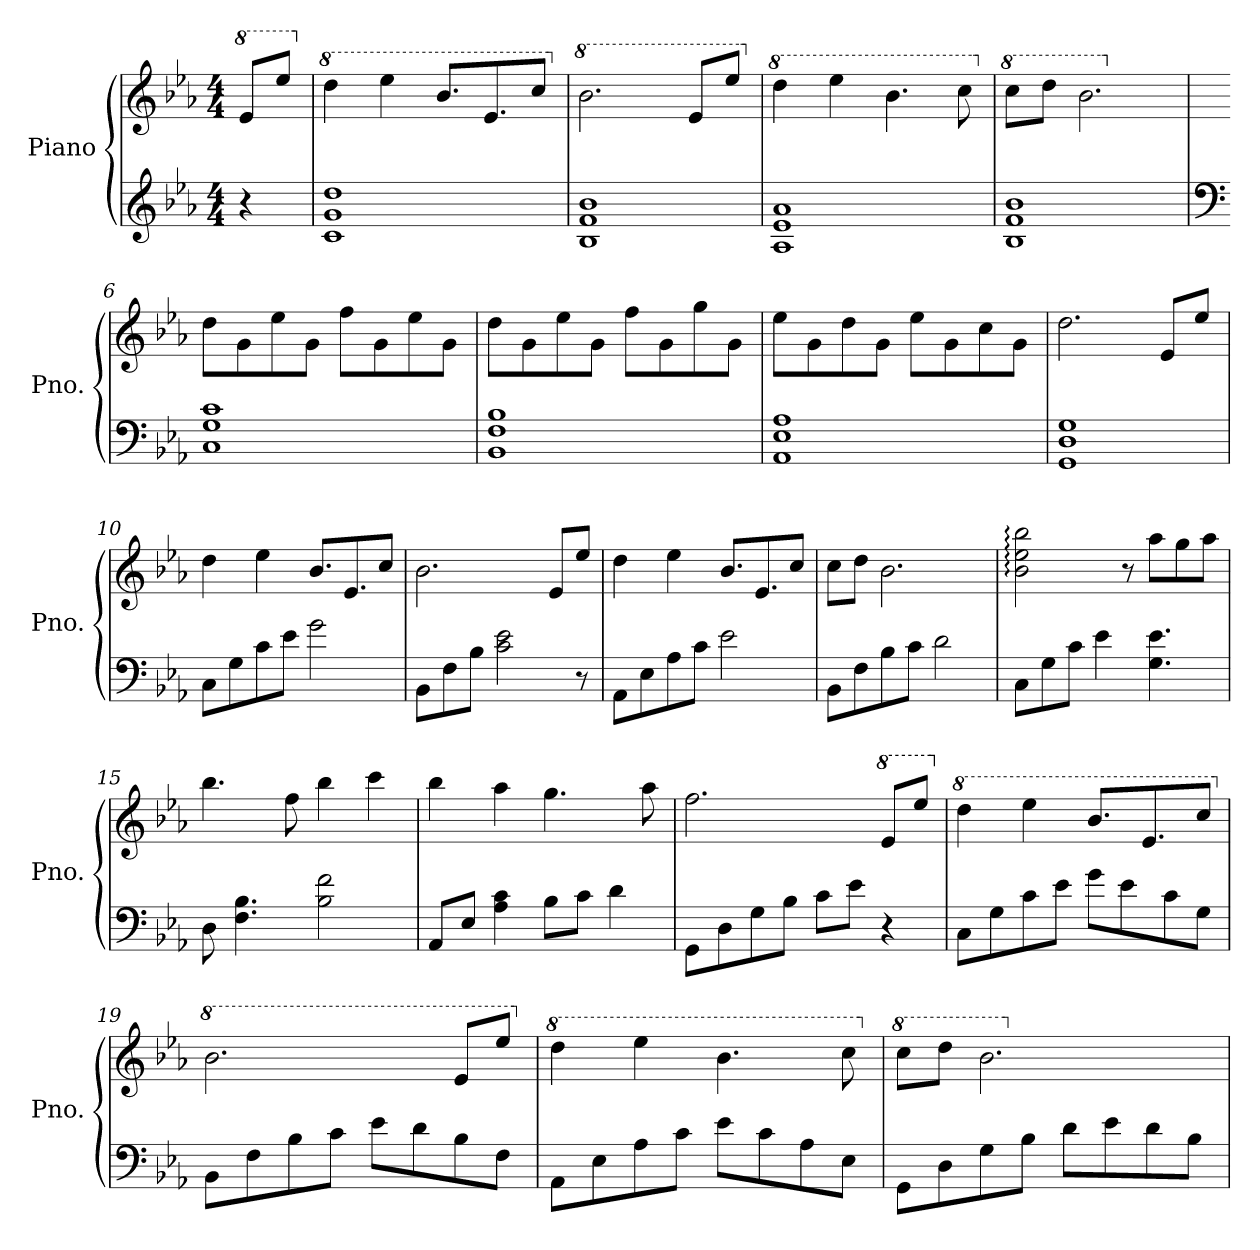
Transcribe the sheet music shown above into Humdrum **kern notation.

**kern	**kern
*part1	*part1
*staff2	*staff1
*I"Piano	*
*I'Pno.	*
*clefG2	*clefG2
*k[b-e-a-]	*k[b-e-a-]
*M4/4	*M4/4
*MM70	*MM70
*	*8va
=1	=1
4r	8ee-/L
.	8eee-/J
=2	=2
*	*X8va
*	*8va
1c 1g 1dd	4ddd\
.	4eee-\
.	8.bb-/L
.	8.ee-/
.	8ccc/J
=3	=3
*	*X8va
*	*8va
1B- 1f 1b-	2.bb-\
.	8ee-/L
.	8eee-/J
=4	=4
*	*X8va
*	*8va
1A- 1e- 1a-	4ddd\
.	4eee-\
.	4.bb-\
.	8ccc\
=5	=5
*	*X8va
*	*8va
1B- 1f 1b-	8ccc\L
.	8ddd\J
.	2.bb-\
=6	=6
*clefF4	*
*	*X8va
1C 1G 1c	8dd\L
.	8g\
.	8ee-\
.	8g\J
.	8ff\L
.	8g\
.	8ee-\
.	8g\J
=7	=7
1BB- 1F 1B-	8dd\L
.	8g\
.	8ee-\
.	8g\J
.	8ff\L
.	8g\
.	8gg\
.	8g\J
!!LO:LB:g=z
=8	=8
1AA- 1E- 1A-	8ee-\L
.	8g\
.	8dd\
.	8g\J
.	8ee-\L
.	8g\
.	8cc\
.	8g\J
=9	=9
1GG 1D 1G	2.dd\
.	8e-/L
.	8ee-/J
=10	=10
8C\L	4dd\
8G\	.
8c\	4ee-\
8e-\J	.
2g\	8.b-/L
.	8.e-/
.	8cc/J
=11	=11
8BB-\L	2.b-\
8F\	.
8B-\J	.
2c\ 2e-\	.
.	8e-/L
8r	8ee-/J
=12	=12
8AA-\L	4dd\
8E-\	.
8A-\	4ee-\
8c\J	.
2e-\	8.b-/L
.	8.e-/
.	8cc/J
=13	=13
8BB-\L	8cc\L
8F\	8dd\J
8B-\	2.b-\
8c\J	.
2d\	.
!!LO:LB:g=z
=14	=14
8C\L	2b-\: 2ee-\: 2bb-\:
8G\	.
8c\J	.
4e-\	.
.	8r
4.G\ 4.e-\	8aa-\L
.	8gg\
.	8aa-\J
=15	=15
8D\	4.bb-\
4.F\ 4.B-\	.
.	8ff\
2B-\ 2f\	4bb-\
.	4ccc\
=16	=16
8AA-/L	4bb-\
8E-/J	.
4A-\ 4c\	4aa-\
8B-\L	4.gg\
8c\J	.
4d\	.
.	8aa-\
=17	=17
8GG\L	2.ff\
8D\	.
8G\	.
8B-\J	.
8c\L	.
8e-\J	.
*	*8va
4r	8ee-/L
.	8eee-/J
=18	=18
*	*X8va
*	*8va
8C\L	4ddd\
8G\	.
8c\	4eee-\
8e-\J	.
8g\L	8.bb-/L
8e-\	.
.	8.ee-/
8c\	.
8G\J	8ccc/J
!!LO:LB:g=z
=19	=19
*	*X8va
*	*8va
8BB-\L	2.bb-\
8F\	.
8B-\	.
8c\J	.
8e-\L	.
8d\	.
8B-\	8ee-/L
8F\J	8eee-/J
=20	=20
*	*X8va
*	*8va
8AA-\L	4ddd\
8E-\	.
8A-\	4eee-\
8c\J	.
8e-\L	4.bb-\
8c\	.
8A-\	.
8E-\J	8ccc\
=21	=21
*	*X8va
*	*8va
8GG\L	8ccc\L
8D\	8ddd\J
8G\	2.bb-\
8B-\J	.
8d\L	.
8e-\	.
8d\	.
8B-\J	.
*	*X8va
=	=
*-	*-
